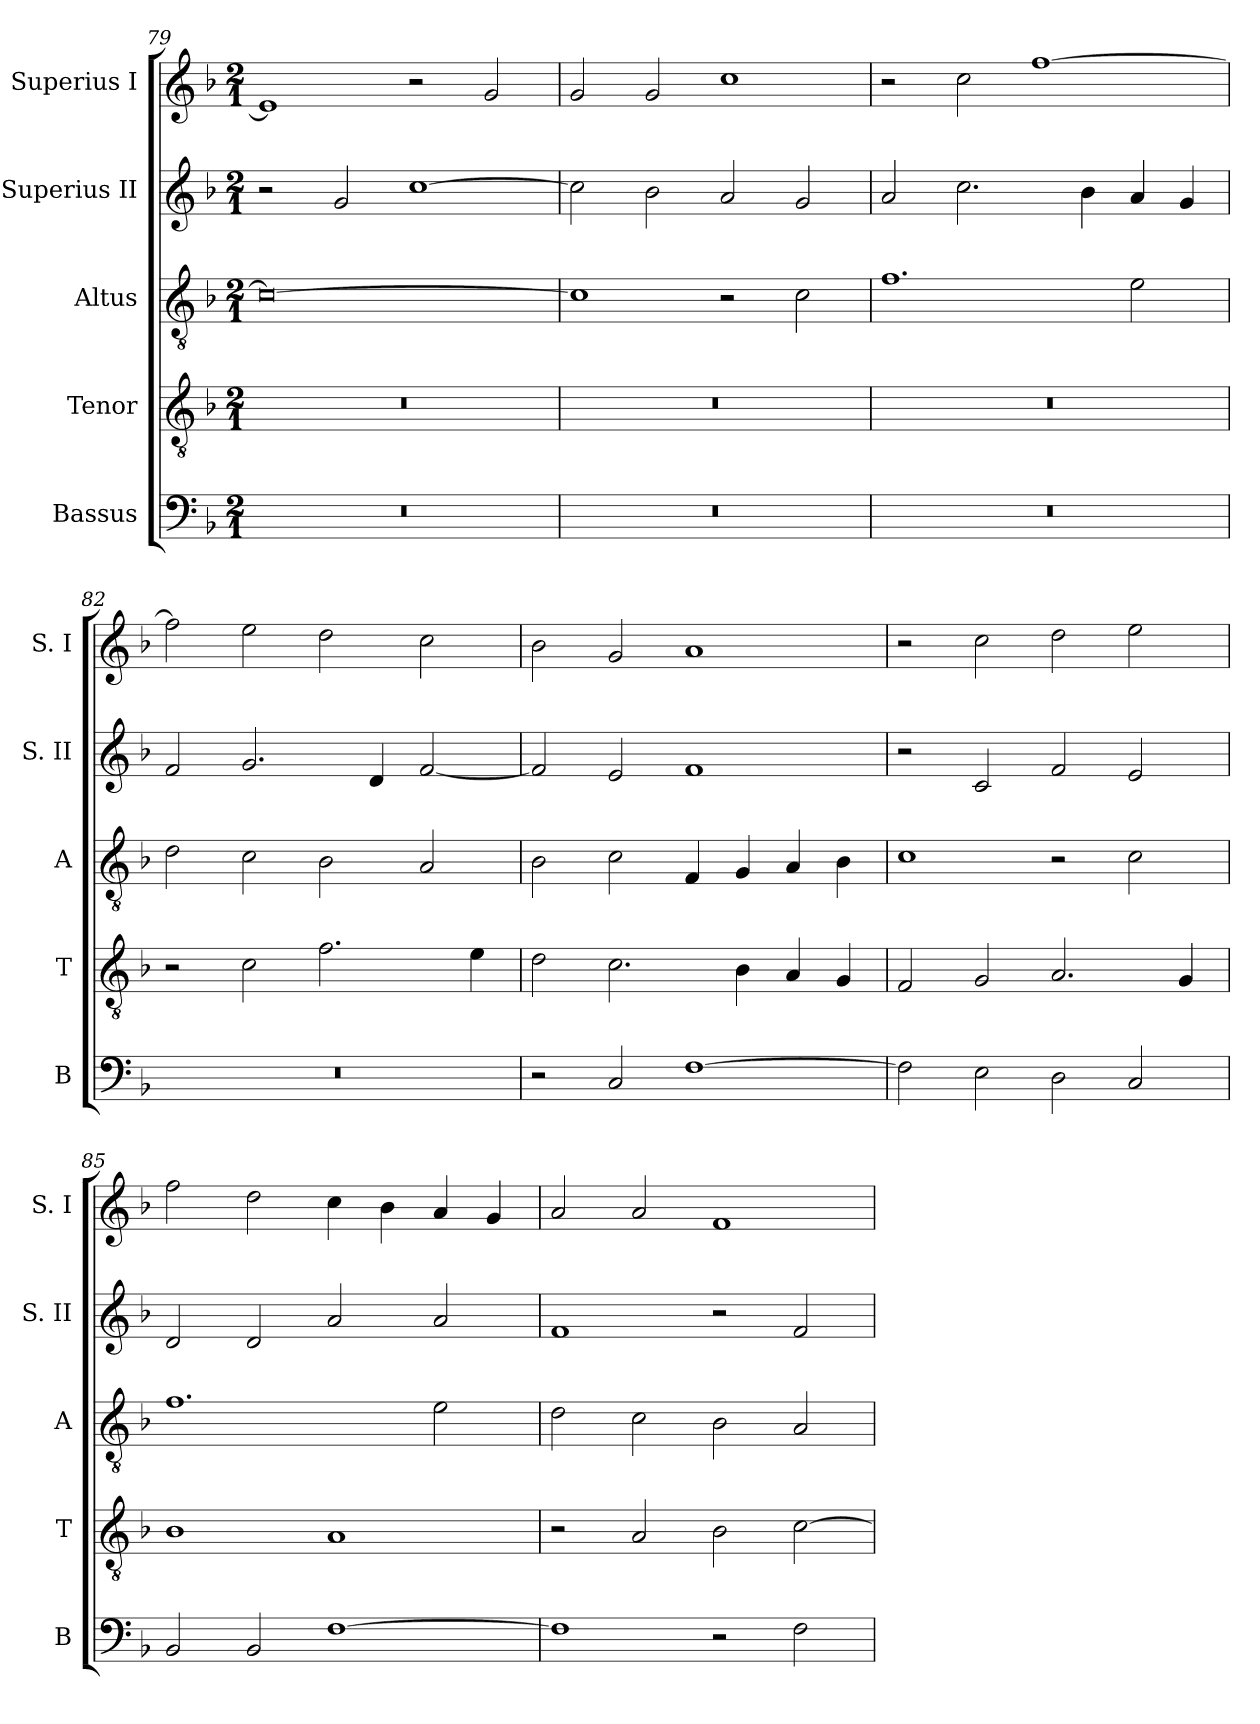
**kern	**kern	**kern	**kern	**kern
*part5	*part4	*part3	*part2	*part1
*staff5	*staff4	*staff3	*staff2	*staff1
*I"Bassus	*I"Tenor	*I"Altus	*I"Superius II	*I"Superius I
*I'B	*I'T	*I'A	*I'S. II	*I'S. I
*clefF4	*clefGv2	*clefGv2	*clefG2	*clefG2
*k[b-]	*k[b-]	*k[b-]	*k[b-]	*k[b-]
*F:	*F:	*F:	*F:	*F:
*M2/1	*M2/1	*M2/1	*M2/1	*M2/1
=79	=79	=79	=79	=79
0r	0r	0c_	2r	1e]
.	.	.	2g	.
.	.	.	[1cc	2r
.	.	.	.	2g
=80	=80	=80	=80	=80
0r	0r	1c]	2cc]	2g
.	.	.	2b-	2g
.	.	2r	2a	1cc
.	.	2c	2g	.
=81	=81	=81	=81	=81
0r	0r	1.f	2a	2r
.	.	.	2.cc	2cc
.	.	.	.	[1ff
.	.	.	4b-	.
.	.	2e	4a	.
.	.	.	4g	.
=82	=82	=82	=82	=82
0r	2r	2d	2f	2ff]
.	2c	2c	2.g	2ee
.	2.f	2B-	.	2dd
.	.	.	4d	.
.	.	2A	[2f	2cc
.	4e	.	.	.
=83	=83	=83	=83	=83
2r	2d	2B-	2f]	2b-
2C	2.c	2c	2e	2g
[1F	.	4F	1f	1a
.	4B-	4G	.	.
.	4A	4A	.	.
.	4G	4B-	.	.
=84	=84	=84	=84	=84
2F]	2F	1c	2r	2r
2E	2G	.	2c	2cc
2D	2.A	2r	2f	2dd
2C	.	2c	2e	2ee
.	4G	.	.	.
=85	=85	=85	=85	=85
2BB-	1B-	1.f	2d	2ff
2BB-	.	.	2d	2dd
[1F	1A	.	2a	4cc
.	.	.	.	4b-
.	.	2e	2a	4a
.	.	.	.	4g
=86	=86	=86	=86	=86
1F]	2r	2d	1f	2a
.	2A	2c	.	2a
2r	2B-	2B-	2r	1f
2F	[2c	2A	2f	.
=	=	=	=	=
*-	*-	*-	*-	*-
